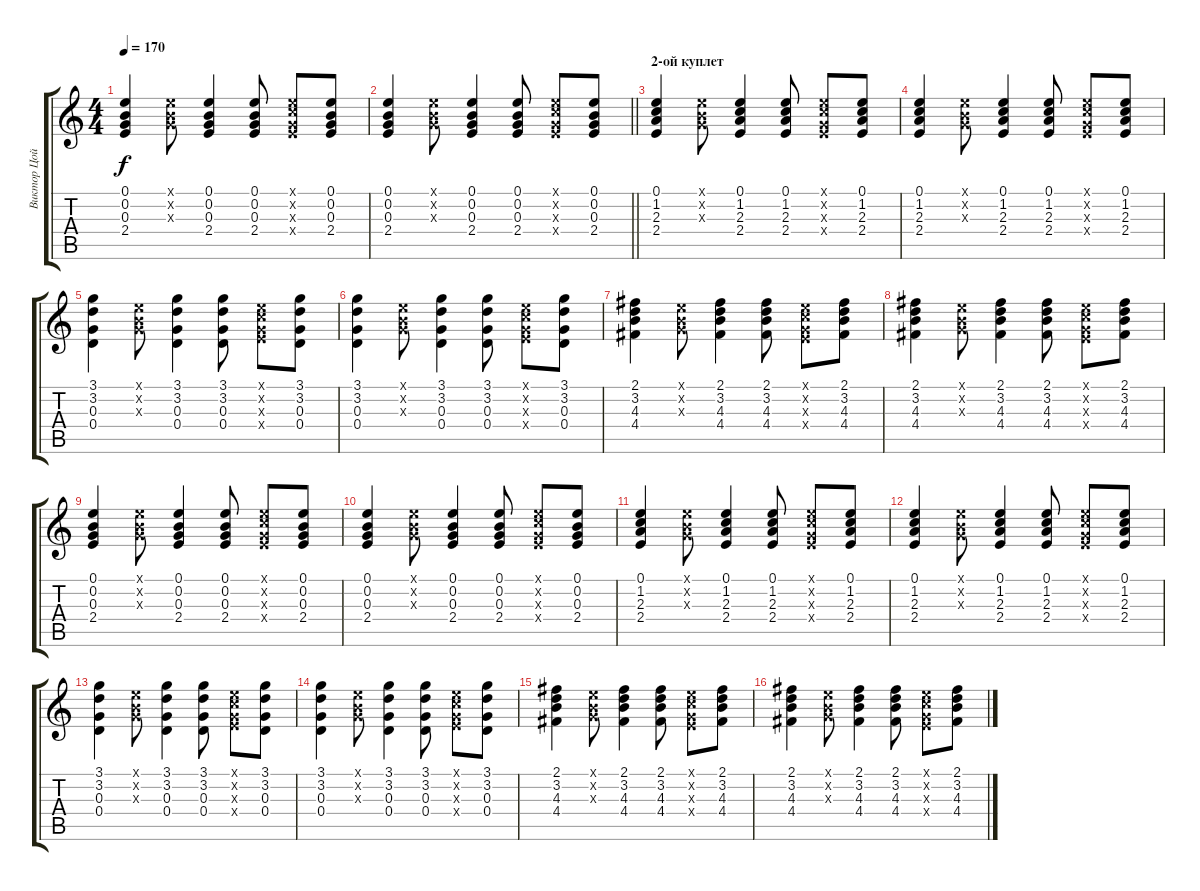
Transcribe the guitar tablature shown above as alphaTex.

\track ("Виктор Цой" "Виктор Цой") {instrument acousticguitarsteel}
\staff {score tabs}
\tuning (E4 B3 G3 D3 A2 E2) {hide}
\ts (4 4)
\tempo 170
\clef g2
\ks c
(0.1 0.2 0.3 2.4).4{dy f} (0.1{x} 0.2{x} 0.3{x}).8 (0.1 0.2 0.3 2.4).4 (0.1 0.2 0.3 2.4).8 (0.1{x} 1.2{x} 0.3{x} 2.4{x}).8 (0.1 0.2 0.3 2.4).8 |
\barLineRight lightlight
(0.1 0.2 0.3 2.4).4 (0.1{x} 0.2{x} 0.3{x}).8 (0.1 0.2 0.3 2.4).4 (0.1 0.2 0.3 2.4).8 (0.1{x} 1.2{x} 0.3{x} 2.4{x}).8 (0.1 0.2 0.3 2.4).8 |
\section ("" "2-ой куплет")
(0.1 1.2 2.3 2.4).4 (0.1{x} 0.2{x} 0.3{x}).8 (0.1 1.2 2.3 2.4).4 (0.1 1.2 2.3 2.4).8 (0.1{x} 1.2{x} 0.3{x} 2.4{x}).8 (0.1 1.2 2.3 2.4).8 |
(0.1 1.2 2.3 2.4).4 (0.1{x} 0.2{x} 0.3{x}).8 (0.1 1.2 2.3 2.4).4 (0.1 1.2 2.3 2.4).8 (0.1{x} 1.2{x} 0.3{x} 2.4{x}).8 (0.1 1.2 2.3 2.4).8 |
(3.1 3.2 0.3 0.4).4 (0.1{x} 0.2{x} 0.3{x}).8 (3.1 3.2 0.3 0.4).4 (3.1 3.2 0.3 0.4).8 (0.1{x} 1.2{x} 0.3{x} 2.4{x}).8 (3.1 3.2 0.3 0.4).8 |
(3.1 3.2 0.3 0.4).4 (0.1{x} 0.2{x} 0.3{x}).8 (3.1 3.2 0.3 0.4).4 (3.1 3.2 0.3 0.4).8 (0.1{x} 1.2{x} 0.3{x} 2.4{x}).8 (3.1 3.2 0.3 0.4).8 |
(2.1 3.2 4.3 4.4).4 (0.1{x} 0.2{x} 0.3{x}).8 (2.1 3.2 4.3 4.4).4 (2.1 3.2 4.3 4.4).8 (0.1{x} 1.2{x} 0.3{x} 2.4{x}).8 (2.1 3.2 4.3 4.4).8 |
(2.1 3.2 4.3 4.4).4 (0.1{x} 0.2{x} 0.3{x}).8 (2.1 3.2 4.3 4.4).4 (2.1 3.2 4.3 4.4).8 (0.1{x} 1.2{x} 0.3{x} 2.4{x}).8 (2.1 3.2 4.3 4.4).8 |
(0.1 0.2 0.3 2.4).4 (0.1{x} 0.2{x} 0.3{x}).8 (0.1 0.2 0.3 2.4).4 (0.1 0.2 0.3 2.4).8 (0.1{x} 1.2{x} 0.3{x} 2.4{x}).8 (0.1 0.2 0.3 2.4).8 |
(0.1 0.2 0.3 2.4).4 (0.1{x} 0.2{x} 0.3{x}).8 (0.1 0.2 0.3 2.4).4 (0.1 0.2 0.3 2.4).8 (0.1{x} 1.2{x} 0.3{x} 2.4{x}).8 (0.1 0.2 0.3 2.4).8 |
(0.1 1.2 2.3 2.4).4 (0.1{x} 0.2{x} 0.3{x}).8 (0.1 1.2 2.3 2.4).4 (0.1 1.2 2.3 2.4).8 (0.1{x} 1.2{x} 0.3{x} 2.4{x}).8 (0.1 1.2 2.3 2.4).8 |
(0.1 1.2 2.3 2.4).4 (0.1{x} 0.2{x} 0.3{x}).8 (0.1 1.2 2.3 2.4).4 (0.1 1.2 2.3 2.4).8 (0.1{x} 1.2{x} 0.3{x} 2.4{x}).8 (0.1 1.2 2.3 2.4).8 |
(3.1 3.2 0.3 0.4).4 (0.1{x} 0.2{x} 0.3{x}).8 (3.1 3.2 0.3 0.4).4 (3.1 3.2 0.3 0.4).8 (0.1{x} 1.2{x} 0.3{x} 2.4{x}).8 (3.1 3.2 0.3 0.4).8 |
(3.1 3.2 0.3 0.4).4 (0.1{x} 0.2{x} 0.3{x}).8 (3.1 3.2 0.3 0.4).4 (3.1 3.2 0.3 0.4).8 (0.1{x} 1.2{x} 0.3{x} 2.4{x}).8 (3.1 3.2 0.3 0.4).8 |
(2.1 3.2 4.3 4.4).4 (0.1{x} 0.2{x} 0.3{x}).8 (2.1 3.2 4.3 4.4).4 (2.1 3.2 4.3 4.4).8 (0.1{x} 1.2{x} 0.3{x} 2.4{x}).8 (2.1 3.2 4.3 4.4).8 |
(2.1 3.2 4.3 4.4).4 (0.1{x} 0.2{x} 0.3{x}).8 (2.1 3.2 4.3 4.4).4 (2.1 3.2 4.3 4.4).8 (0.1{x} 1.2{x} 0.3{x} 2.4{x}).8 (2.1 3.2 4.3 4.4).8
